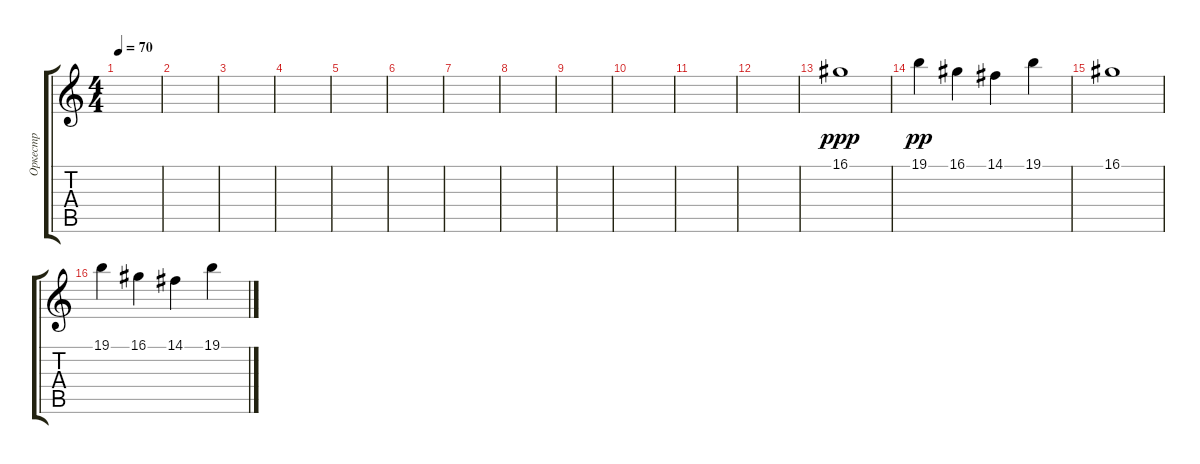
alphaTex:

\track ("Оркестр" "Оркестр") {instrument stringensemble1}
\staff {score tabs}
\tuning (E4 B3 G3 D3 A2 E2) {hide}
\ts (4 4)
\tempo 70
\clef g2
\ks c
|
|
|
|
|
|
|
|
|
|
|
|
16.1.1{dy ppp} |
19.1.4{dy pp} 16.1.4 14.1.4 19.1.4 |
16.1.1 |
19.1.4 16.1.4 14.1.4 19.1.4
